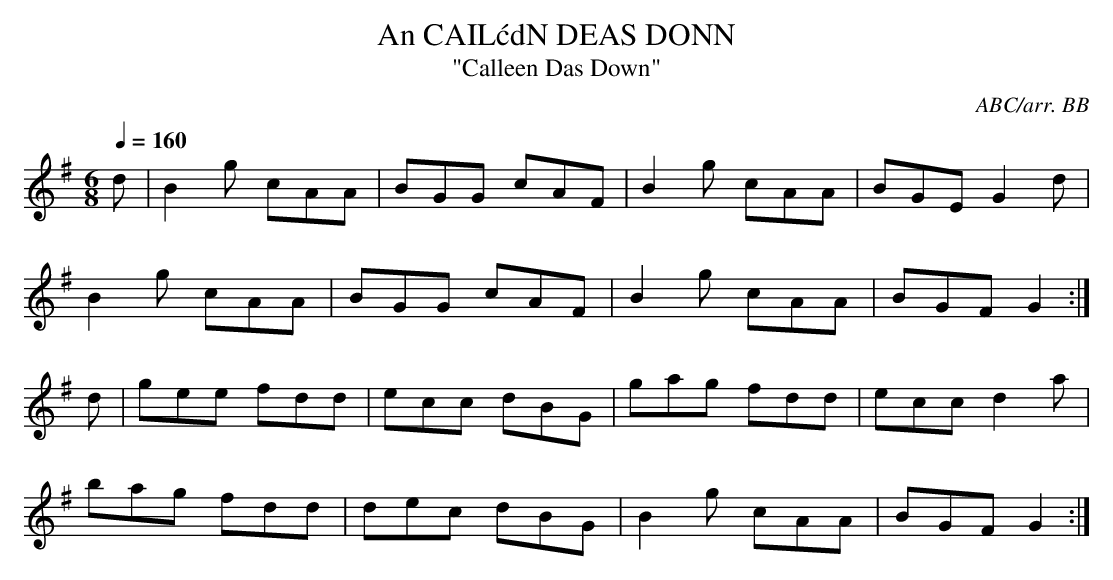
X:1
T:CAIL\'cdN DEAS DONN, An
T:"Calleen Das Down"
C:ABC/arr. BB
moved it up to G.
Y:"Irish"
Q:1/4=160
M:6/8
L:1/8
K:G % source key = D
d|B2g cAA|BGG cAF|B2g cAA|BGE G2d|
B2g cAA|BGG cAF|B2g cAA|BGF G2 :|
d|gee fdd|ecc dBG|gag fdd|ecc d2a|
bag fdd|dec dBG|B2g cAA|BGF G2 :|
